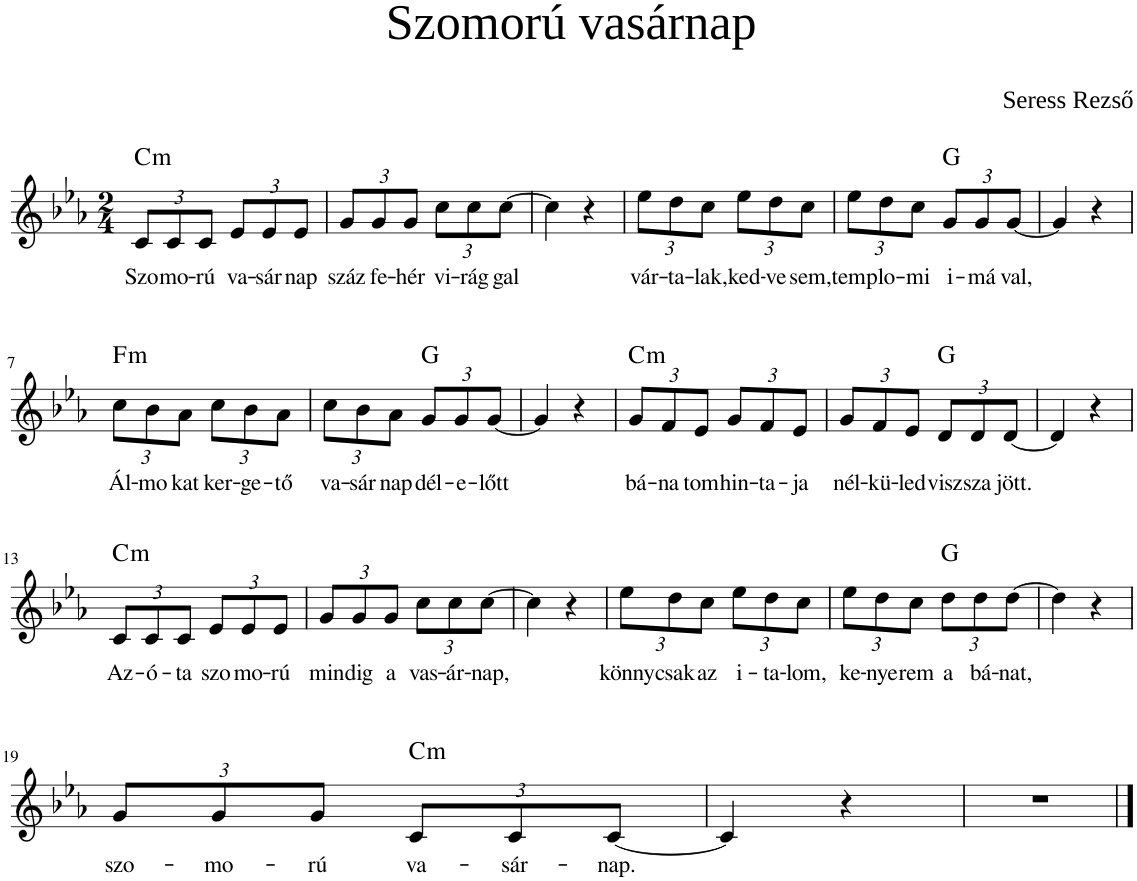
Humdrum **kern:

**kern	**text	**harte
*part1	*part1	*part1
*staff1	*staff1	*
*I"Piano	*	*
*I'Pno	*	*
*clefG2	*	*
*k[b-e-a-]	*	*
*M2/4	*	*
*Xbrackettup	*	*
=1	=1	=1
!	!LO:LY:b	!LO:H:kt=m
12c/L	Szo-	C:min
!	!LO:LY:b	!
12c/	-mo-	.
!	!LO:LY:b	!
12c/J	-rú	.
!	!LO:LY:b	!
12e-/L	va-	.
!	!LO:LY:b	!
12e-/	-sár-	.
!	!LO:LY:b	!
12e-/J	-nap	.
=2	=2	=2
!	!LO:LY:b	!
12g/L	száz	.
!	!LO:LY:b	!
12g/	fe-	.
!	!LO:LY:b	!
12g/J	-hér	.
!	!LO:LY:b	!
12cc\L	vi-	.
!	!LO:LY:b	!
12cc\	-rág-	.
!	!LO:LY:b	!
[12cc\J	-gal	.
=3	=3	=3
4cc\]	.	.
4r	.	.
=4	=4	=4
!	!LO:LY:b	!
12ee-\L	vár-	.
!	!LO:LY:b	!
12dd\	-ta-	.
!	!LO:LY:b	!
12cc\J	-lak,	.
!	!LO:LY:b	!
12ee-\L	ked-	.
!	!LO:LY:b	!
12dd\	-ve-	.
!	!LO:LY:b	!
12cc\J	-sem,	.
=5	=5	=5
!	!LO:LY:b	!
12ee-\L	temp-	.
!	!LO:LY:b	!
12dd\	-lo-	.
!	!LO:LY:b	!
12cc\J	-mi	.
!	!LO:LY:b	!
12g/L	i-	G:maj
!	!LO:LY:b	!
12g/	-má-	.
!	!LO:LY:b	!
[12g/J	-val,	.
=6	=6	=6
4g/]	.	.
4r	.	.
!!LO:LB:g=z
=7	=7	=7
!	!LO:LY:b	!LO:H:kt=m
12cc\L	Ál-	F:min
!	!LO:LY:b	!
12b-\	-mo-	.
!	!LO:LY:b	!
12a-\J	-kat	.
!	!LO:LY:b	!
12cc\L	ker-	.
!	!LO:LY:b	!
12b-\	-ge-	.
!	!LO:LY:b	!
12a-\J	-tő	.
=8	=8	=8
!	!LO:LY:b	!
12cc\L	va-	.
!	!LO:LY:b	!
12b-\	-sár-	.
!	!LO:LY:b	!
12a-\J	-nap	.
!	!LO:LY:b	!
12g/L	dél-	G:maj
!	!LO:LY:b	!
12g/	-e-	.
!	!LO:LY:b	!
[12g/J	-lőtt	.
=9	=9	=9
4g/]	.	.
4r	.	.
=10	=10	=10
!	!LO:LY:b	!LO:H:kt=m
12g/L	bá-	C:min
!	!LO:LY:b	!
12f/	-na-	.
!	!LO:LY:b	!
12e-/J	-tom	.
!	!LO:LY:b	!
12g/L	hin-	.
!	!LO:LY:b	!
12f/	-ta-	.
!	!LO:LY:b	!
12e-/J	-ja	.
=11	=11	=11
!	!LO:LY:b	!
12g/L	nél-	.
!	!LO:LY:b	!
12f/	-kü-	.
!	!LO:LY:b	!
12e-/J	-led	.
!	!LO:LY:b	!
12d/L	visz-	G:maj
!	!LO:LY:b	!
12d/	-sza-	.
!	!LO:LY:b	!
[12d/J	-jött.	.
=12	=12	=12
4d/]	.	.
4r	.	.
!!LO:LB:g=z
=13	=13	=13
!	!LO:LY:b	!LO:H:kt=m
12c/L	Az-	C:min
!	!LO:LY:b	!
12c/	-ó-	.
!	!LO:LY:b	!
12c/J	-ta	.
!	!LO:LY:b	!
12e-/L	szo-	.
!	!LO:LY:b	!
12e-/	-mo-	.
!	!LO:LY:b	!
12e-/J	-rú	.
=14	=14	=14
!	!LO:LY:b	!
12g/L	min-	.
!	!LO:LY:b	!
12g/	-dig	.
!	!LO:LY:b	!
12g/J	a	.
!	!LO:LY:b	!
12cc\L	vas-	.
!	!LO:LY:b	!
12cc\	-ár-	.
!	!LO:LY:b	!
[12cc\J	-nap,	.
=15	=15	=15
4cc\]	.	.
4r	.	.
=16	=16	=16
!	!LO:LY:b	!
12ee-\L	könny	.
!	!LO:LY:b	!
12dd\	csak	.
!	!LO:LY:b	!
12cc\J	az	.
!	!LO:LY:b	!
12ee-\L	i-	.
!	!LO:LY:b	!
12dd\	-ta-	.
!	!LO:LY:b	!
12cc\J	-lom,	.
=17	=17	=17
!	!LO:LY:b	!
12ee-\L	ke-	.
!	!LO:LY:b	!
12dd\	-nye-	.
!	!LO:LY:b	!
12cc\J	-rem	.
!	!LO:LY:b	!
12dd\L	a	G:maj
!	!LO:LY:b	!
12dd\	bá-	.
!	!LO:LY:b	!
[12dd\J	-nat,	.
=18	=18	=18
4dd\]	.	.
4r	.	.
!!LO:LB:g=z
=19	=19	=19
!	!LO:LY:b	!
12g/L	szo-	.
!	!LO:LY:b	!
12g/	-mo-	.
!	!LO:LY:b	!
12g/J	-rú	.
!	!LO:LY:b	!LO:H:kt=m
12c/L	va-	C:min
!	!LO:LY:b	!
12c/	-sár-	.
!	!LO:LY:b	!
[12c/J	-nap.	.
=20	=20	=20
4c/]	.	.
4r	.	.
=21	=21	=21
2r	.	.
==	==	==
*-	*-	*-
